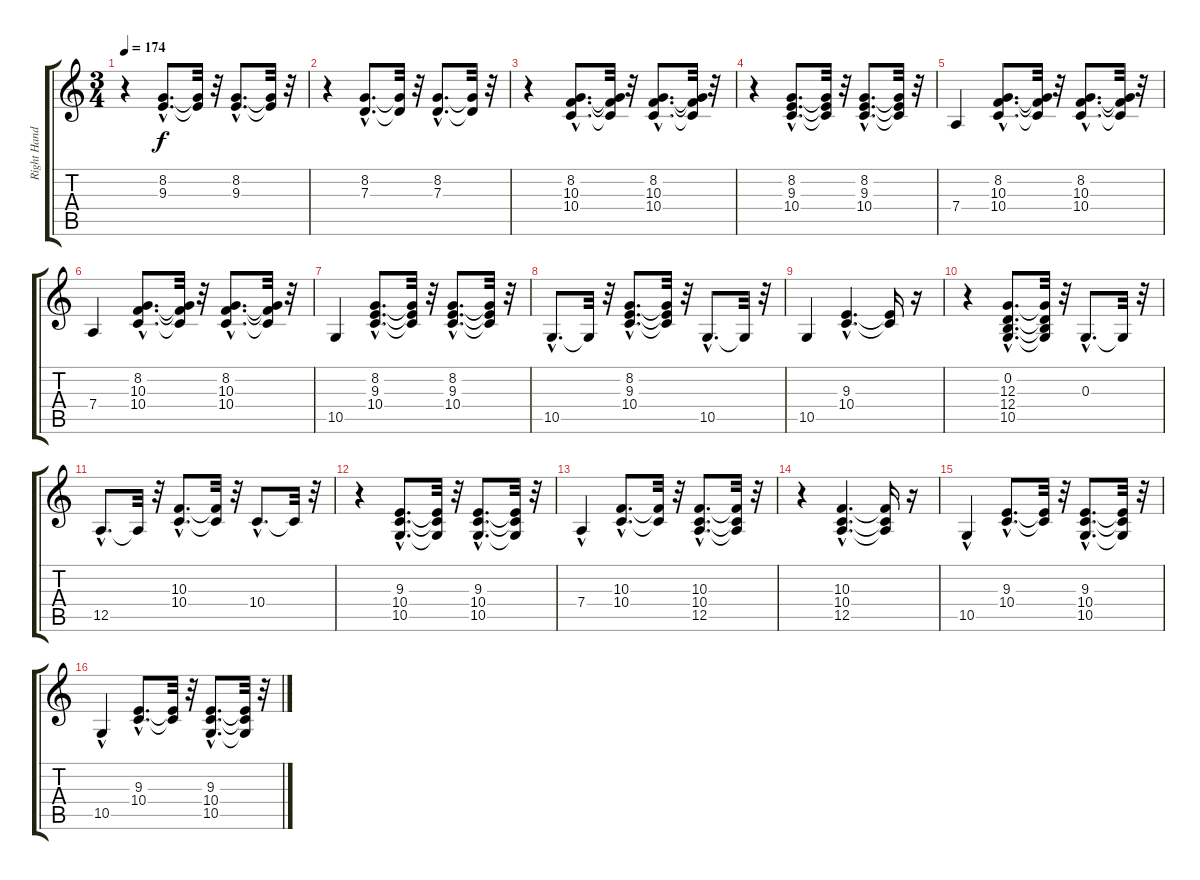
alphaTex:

\track ("Right Hand" "Right Hand") {instrument brightacousticpiano}
\staff {score tabs}
\tuning (E4 B3 G3 D3 A2 E2) {hide}
\ts (3 4)
\tempo 174
\clef g2
\ks c
r.4{dy f} (8.2{hac} 9.3{hac}).8{d} (8.2{t} 9.3{t}).32 r.32 (8.2{hac} 9.3{hac}).8{d} (8.2{t} 9.3{t}).32 r.32 |
r.4 (8.2{hac} 7.3{hac}).8{d} (8.2{t} 7.3{t}).32 r.32 (8.2{hac} 7.3{hac}).8{d} (8.2{t} 7.3{t}).32 r.32 |
r.4 (8.2{hac} 10.3{hac} 10.4{hac}).8{d} (8.2{t} 10.3{t} 10.4{t}).32 r.32 (8.2{hac} 10.3{hac} 10.4{hac}).8{d} (8.2{t} 10.3{t} 10.4{t}).32 r.32 |
r.4 (8.2{hac} 9.3{hac} 10.4{hac}).8{d} (8.2{t} 9.3{t} 10.4{t}).32 r.32 (8.2{hac} 9.3{hac} 10.4{hac}).8{d} (8.2{t} 9.3{t} 10.4{t}).32 r.32 |
7.4.4 (8.2{hac} 10.3{hac} 10.4{hac}).8{d} (8.2{t} 10.3{t} 10.4{t}).32 r.32 (8.2{hac} 10.3{hac} 10.4{hac}).8{d} (8.2{t} 10.3{t} 10.4{t}).32 r.32 |
7.4.4 (8.2{hac} 10.3{hac} 10.4{hac}).8{d} (8.2{t} 10.3{t} 10.4{t}).32 r.32 (8.2{hac} 10.3{hac} 10.4{hac}).8{d} (8.2{t} 10.3{t} 10.4{t}).32 r.32 |
10.5.4 (8.2{hac} 9.3{hac} 10.4{hac}).8{d} (8.2{t} 9.3{t} 10.4{t}).32 r.32 (8.2{hac} 9.3{hac} 10.4{hac}).8{d} (8.2{t} 9.3{t} 10.4{t}).32 r.32 |
10.5{hac}.8{d} 10.5{t}.32 r.32 (8.2{hac} 9.3{hac} 10.4{hac}).8{d} (8.2{t} 9.3{t} 10.4{t}).32 r.32 10.5{hac}.8{d} 10.5{t}.32 r.32 |
10.5.4 (9.3{hac} 10.4{hac}).4{d} (9.3{t} 10.4{t}).16 r.16 |
r.4 (0.2{hac} 12.3{hac} 12.4{hac} 10.5{hac}).8{d} (0.2{t} 12.3{t} 12.4{t} 10.5{t}).32 r.32 0.3{hac}.8{d} 0.3{t}.32 r.32 |
12.5{hac}.8{d} 12.5{t}.32 r.32 (10.3{hac} 10.4{hac}).8{d} (10.3{t} 10.4{t}).32 r.32 10.4{hac}.8{d} 10.4{t}.32 r.32 |
r.4 (9.3{hac} 10.4{hac} 10.5{hac}).8{d} (9.3{t} 10.4{t} 10.5{t}).32 r.32 (9.3{hac} 10.4{hac} 10.5{hac}).8{d} (9.3{t} 10.4{t} 10.5{t}).32 r.32 |
7.4{hac}.4 (10.3{hac} 10.4{hac}).8{d} (10.3{t} 10.4{t}).32 r.32 (10.3{hac} 10.4{hac} 12.5{hac}).8{d} (10.3{t} 10.4{t} 12.5{t}).32 r.32 |
r.4 (10.3{hac} 10.4{hac} 12.5{hac}).4{d} (10.3{t} 10.4{t} 12.5{t}).16 r.16 |
10.5{hac}.4 (9.3{hac} 10.4{hac}).8{d} (9.3{t} 10.4{t}).32 r.32 (9.3{hac} 10.4{hac} 10.5{hac}).8{d} (9.3{t} 10.4{t} 10.5{t}).32 r.32 |
10.5{hac}.4 (9.3{hac} 10.4{hac}).8{d} (9.3{t} 10.4{t}).32 r.32 (9.3{hac} 10.4{hac} 10.5{hac}).8{d} (9.3{t} 10.4{t} 10.5{t}).32 r.32
